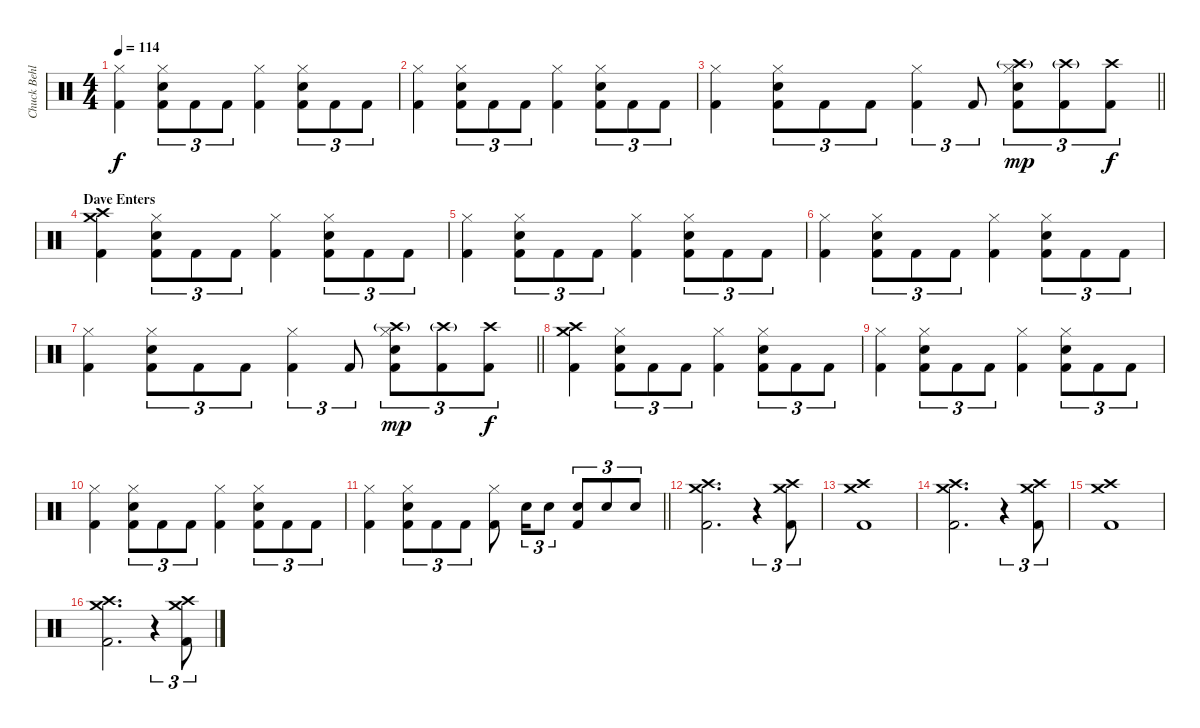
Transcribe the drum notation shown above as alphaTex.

\track ("Chuck Behler" "Chuck Behl") {instrument percussion}
\staff {score}
\articulation defaults
\ts (4 4)
\tempo 114
\clef neutral
\ks c
("Hi-Hat (closed)" "Kick (hit) 2").4{dy f} ("Hi-Hat (closed)" "Snare (hit) 2" "Kick (hit) 2").8{tu (3 2)} "Kick (hit) 2".8{tu (3 2)} "Kick (hit) 2".8{tu (3 2)} ("Hi-Hat (closed)" "Kick (hit) 2").4 ("Hi-Hat (closed)" "Snare (hit) 2" "Kick (hit) 2").8{tu (3 2)} "Kick (hit) 2".8{tu (3 2)} "Kick (hit) 2".8{tu (3 2)} |
("Hi-Hat (closed)" "Kick (hit) 2").4 ("Hi-Hat (closed)" "Snare (hit) 2" "Kick (hit) 2").8{tu (3 2)} "Kick (hit) 2".8{tu (3 2)} "Kick (hit) 2".8{tu (3 2)} ("Hi-Hat (closed)" "Kick (hit) 2").4 ("Hi-Hat (closed)" "Snare (hit) 2" "Kick (hit) 2").8{tu (3 2)} "Kick (hit) 2".8{tu (3 2)} "Kick (hit) 2".8{tu (3 2)} |
\barLineRight lightlight
("Hi-Hat (closed)" "Kick (hit) 2").4 ("Hi-Hat (closed)" "Snare (hit) 2" "Kick (hit) 2").8{tu (3 2)} "Kick (hit) 2".8{tu (3 2)} "Kick (hit) 2".8{tu (3 2)} ("Hi-Hat (closed)" "Kick (hit) 2").4{tu (3 2)} "Kick (hit) 2".8{tu (3 2)} ("Crash high (hit)"{g} "Hi-Hat (closed)" "Snare (hit) 2" "Kick (hit) 2").8{tu (3 2) dy mp} ("Crash high (hit)"{g} "Kick (hit) 2").8{tu (3 2)} ("Crash high (hit)" "Kick (hit) 2").8{tu (3 2) dy f} |
\section ("" "Dave Enters")
("Crash high (hit)" "Crash medium (hit)" "Kick (hit) 2").4 ("Hi-Hat (closed)" "Snare (hit) 2" "Kick (hit) 2").8{tu (3 2)} "Kick (hit) 2".8{tu (3 2)} "Kick (hit) 2".8{tu (3 2)} ("Hi-Hat (closed)" "Kick (hit) 2").4 ("Hi-Hat (closed)" "Snare (hit) 2" "Kick (hit) 2").8{tu (3 2)} "Kick (hit) 2".8{tu (3 2)} "Kick (hit) 2".8{tu (3 2)} |
("Hi-Hat (closed)" "Kick (hit) 2").4 ("Hi-Hat (closed)" "Snare (hit) 2" "Kick (hit) 2").8{tu (3 2)} "Kick (hit) 2".8{tu (3 2)} "Kick (hit) 2".8{tu (3 2)} ("Hi-Hat (closed)" "Kick (hit) 2").4 ("Hi-Hat (closed)" "Snare (hit) 2" "Kick (hit) 2").8{tu (3 2)} "Kick (hit) 2".8{tu (3 2)} "Kick (hit) 2".8{tu (3 2)} |
("Hi-Hat (closed)" "Kick (hit) 2").4 ("Hi-Hat (closed)" "Snare (hit) 2" "Kick (hit) 2").8{tu (3 2)} "Kick (hit) 2".8{tu (3 2)} "Kick (hit) 2".8{tu (3 2)} ("Hi-Hat (closed)" "Kick (hit) 2").4 ("Hi-Hat (closed)" "Snare (hit) 2" "Kick (hit) 2").8{tu (3 2)} "Kick (hit) 2".8{tu (3 2)} "Kick (hit) 2".8{tu (3 2)} |
\barLineRight lightlight
("Hi-Hat (closed)" "Kick (hit) 2").4 ("Hi-Hat (closed)" "Snare (hit) 2" "Kick (hit) 2").8{tu (3 2)} "Kick (hit) 2".8{tu (3 2)} "Kick (hit) 2".8{tu (3 2)} ("Hi-Hat (closed)" "Kick (hit) 2").4{tu (3 2)} "Kick (hit) 2".8{tu (3 2)} ("Crash high (hit)"{g} "Hi-Hat (closed)" "Snare (hit) 2" "Kick (hit) 2").8{tu (3 2) dy mp} ("Crash high (hit)"{g} "Kick (hit) 2").8{tu (3 2)} ("Crash high (hit)" "Kick (hit) 2").8{tu (3 2) dy f} |
("Crash high (hit)" "Crash medium (hit)" "Kick (hit) 2").4 ("Hi-Hat (closed)" "Snare (hit) 2" "Kick (hit) 2").8{tu (3 2)} "Kick (hit) 2".8{tu (3 2)} "Kick (hit) 2".8{tu (3 2)} ("Hi-Hat (closed)" "Kick (hit) 2").4 ("Hi-Hat (closed)" "Snare (hit) 2" "Kick (hit) 2").8{tu (3 2)} "Kick (hit) 2".8{tu (3 2)} "Kick (hit) 2".8{tu (3 2)} |
("Hi-Hat (closed)" "Kick (hit) 2").4 ("Hi-Hat (closed)" "Snare (hit) 2" "Kick (hit) 2").8{tu (3 2)} "Kick (hit) 2".8{tu (3 2)} "Kick (hit) 2".8{tu (3 2)} ("Hi-Hat (closed)" "Kick (hit) 2").4 ("Hi-Hat (closed)" "Snare (hit) 2" "Kick (hit) 2").8{tu (3 2)} "Kick (hit) 2".8{tu (3 2)} "Kick (hit) 2".8{tu (3 2)} |
("Hi-Hat (closed)" "Kick (hit) 2").4 ("Hi-Hat (closed)" "Snare (hit) 2" "Kick (hit) 2").8{tu (3 2)} "Kick (hit) 2".8{tu (3 2)} "Kick (hit) 2".8{tu (3 2)} ("Hi-Hat (closed)" "Kick (hit) 2").4 ("Hi-Hat (closed)" "Snare (hit) 2" "Kick (hit) 2").8{tu (3 2)} "Kick (hit) 2".8{tu (3 2)} "Kick (hit) 2".8{tu (3 2)} |
\barLineRight lightlight
("Hi-Hat (closed)" "Kick (hit) 2").4 ("Hi-Hat (closed)" "Snare (hit) 2" "Kick (hit) 2").8{tu (3 2)} "Kick (hit) 2".8{tu (3 2)} "Kick (hit) 2".8{tu (3 2)} ("Hi-Hat (closed)" "Kick (hit) 2").8 "Snare (hit) 2".16{tu (3 2)} "Snare (hit) 2".8{tu (3 2)} ("Snare (hit) 2" "Kick (hit) 2").8{tu (3 2)} "Snare (hit) 2".8{tu (3 2)} "Snare (hit) 2".8{tu (3 2)} |
("Crash high (hit)" "Crash medium (hit)" "Kick (hit) 2").2{d} r.4{tu (3 2)} ("Crash high (hit)" "Crash medium (hit)" "Kick (hit) 2").8{tu (3 2)} |
("Crash high (hit)" "Crash medium (hit)" "Kick (hit) 2").1 |
("Crash high (hit)" "Crash medium (hit)" "Kick (hit) 2").2{d} r.4{tu (3 2)} ("Crash high (hit)" "Crash medium (hit)" "Kick (hit) 2").8{tu (3 2)} |
("Crash high (hit)" "Crash medium (hit)" "Kick (hit) 2").1 |
("Crash high (hit)" "Crash medium (hit)" "Kick (hit) 2").2{d} r.4{tu (3 2)} ("Crash high (hit)" "Crash medium (hit)" "Kick (hit) 2").8{tu (3 2)}
